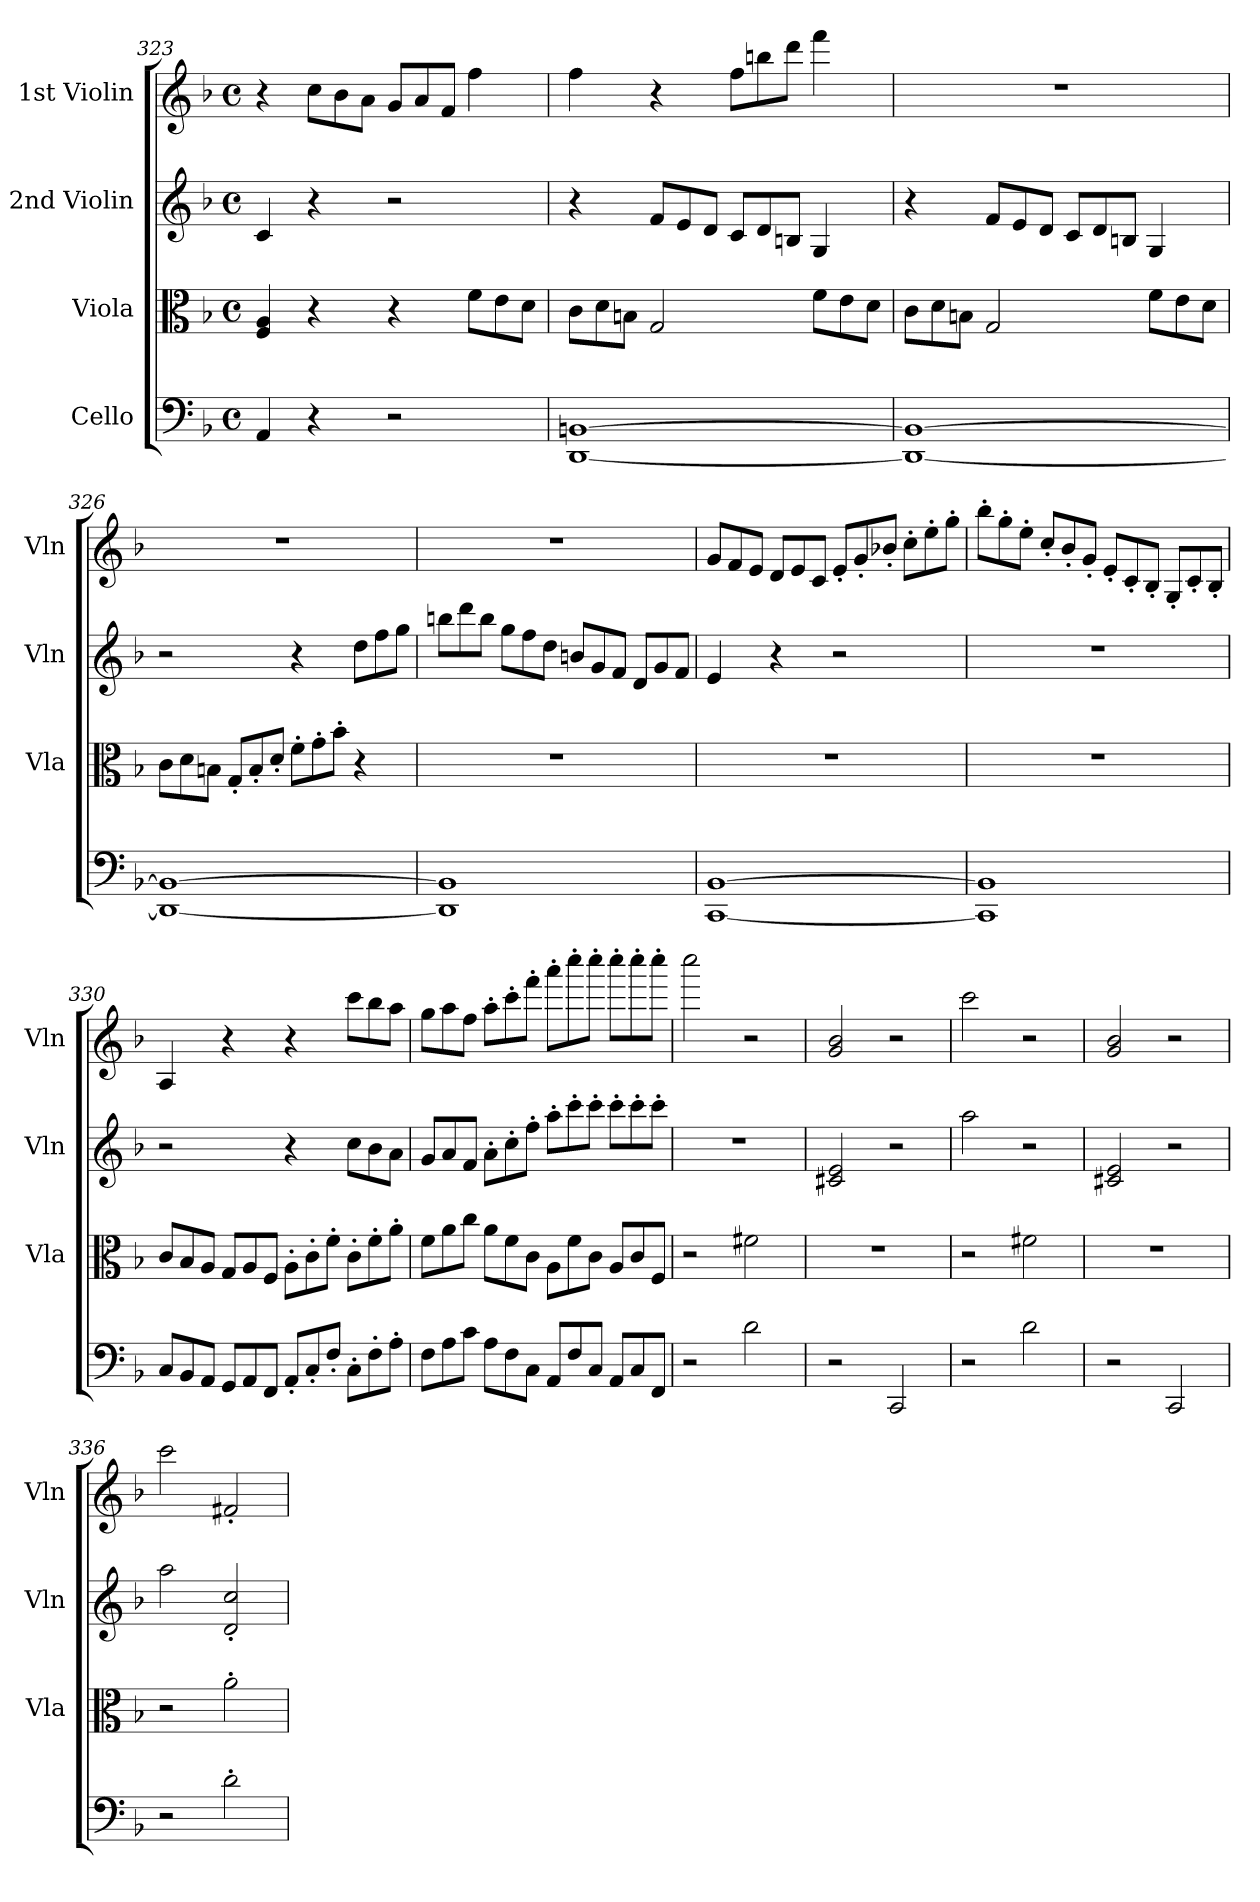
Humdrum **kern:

**kern	**kern	**kern	**kern
*part4	*part3	*part2	*part1
*staff4	*staff3	*staff2	*staff1
*I"Cello	*I"Viola	*I"2nd Violin	*I"1st Violin
*	*I'Vla	*I'Vln	*I'Vln
*clefF4	*clefC3	*clefG2	*clefG2
*k[b-]	*k[b-]	*k[b-]	*k[b-]
*M4/4	*M4/4	*M4/4	*M4/4
*met(c)	*met(c)	*met(c)	*met(c)
=323	=323	=323	=323
4AA/	4F/ 4A/	4c/	4r
*	*	*	*Xtuplet
4r	4r	4r	12cc\L
.	.	.	12b-\
.	.	.	12a\J
2r	4r	2r	12g/L
.	.	.	12a/
.	.	.	12f/J
*	*Xtuplet	*	*
.	12f\L	.	4ff\
.	12e\	.	.
.	12d\J	.	.
=324	=324	=324	=324
[1DD [1BBn	12c\L	4r	4ff\
.	12d\	.	.
.	12Bn\J	.	.
*	*	*Xtuplet	*
.	2G/	12f/L	4r
.	.	12e/	.
.	.	12d/J	.
.	.	12c/L	12ff\L
.	.	12d/	12bbn\
.	.	12Bn/J	12ddd\J
.	12f\L	4G/	4fff\
.	12e\	.	.
.	12d\J	.	.
=325	=325	=325	=325
1DD_ 1BB_	12c\L	4r	1r
.	12d\	.	.
.	12Bn\J	.	.
.	2G/	12f/L	.
.	.	12e/	.
.	.	12d/J	.
.	.	12c/L	.
.	.	12d/	.
.	.	12Bn/J	.
.	12f\L	4G/	.
.	12e\	.	.
.	12d\J	.	.
=326	=326	=326	=326
1DD_ 1BB_	12c\L	2r	1r
.	12d\	.	.
.	12Bn\J	.	.
.	12G'/L	.	.
.	12B'/	.	.
.	12d'/J	.	.
.	12f'\L	4r	.
.	12g'\	.	.
.	12b-'\J	.	.
.	4r	12dd\L	.
.	.	12ff\	.
.	.	12gg\J	.
=327	=327	=327	=327
1DD] 1BB]	1r	12bbn\L	1r
.	.	12ddd\	.
.	.	12bb\J	.
.	.	12gg\L	.
.	.	12ff\	.
.	.	12dd\J	.
.	.	12bn/L	.
.	.	12g/	.
.	.	12f/J	.
.	.	12d/L	.
.	.	12g/	.
.	.	12f/J	.
=328	=328	=328	=328
[1CC [1BB-	1r	4e/	12g/L
.	.	.	12f/
.	.	.	12e/J
.	.	4r	12d/L
.	.	.	12e/
.	.	.	12c/J
.	.	2r	12e'/L
.	.	.	12g'/
.	.	.	12b-X'/J
.	.	.	12cc'\L
.	.	.	12ee'\
.	.	.	12gg'\J
=329	=329	=329	=329
1CC] 1BB-]	1r	1r	12bb-'\L
.	.	.	12gg'\
.	.	.	12ee'\J
.	.	.	12cc'/L
.	.	.	12b-'/
.	.	.	12g'/J
.	.	.	12e'/L
.	.	.	12c'/
.	.	.	12B-'/J
.	.	.	12G'/L
.	.	.	12c'/
.	.	.	12B-'/J
=330	=330	=330	=330
*Xtuplet	*	*	*
12C/L	12c/L	2r	4A/
12BB-/	12B-/	.	.
12AA/J	12A/J	.	.
12GG/L	12G/L	.	4r
12AA/	12A/	.	.
12FF/J	12F/J	.	.
12AA'/L	12A'\L	4r	4r
12C'/	12c'\	.	.
12F'/J	12f'\J	.	.
12C'\L	12c'\L	12cc\L	12ccc\L
12F'\	12f'\	12b-\	12bb-\
12A'\J	12a'\J	12a\J	12aa\J
=331	=331	=331	=331
12F\L	12f\L	12g/L	12gg\L
12A\	12a\	12a/	12aa\
12c\J	12cc\J	12f/J	12ff\J
12A\L	12a\L	12a'\L	12aa'\L
12F\	12f\	12cc'\	12ccc'\
12C\J	12c\J	12ff'\J	12fff'\J
12AA/L	12A\L	12aa'\L	12aaa'\L
12F/	12f\	12ccc'\	12cccc'\
12C/J	12c\J	12ccc'\J	12cccc'\J
12AA/L	12A/L	12ccc'\L	12cccc'\L
12C/	12c/	12ccc'\	12cccc'\
12FF/J	12F/J	12ccc'\J	12cccc'\J
=332	=332	=332	=332
2r	2r	1r	2cccc\
2d\	2f#X\	.	2r
=333	=333	=333	=333
2r	1r	2c#X/ 2e/	2g/ 2b-/
2CC/	.	2r	2r
=334	=334	=334	=334
2r	2r	2aa\	2ccc\
2d\	2f#X\	2r	2r
=335	=335	=335	=335
2r	1r	2c#X/ 2e/	2g/ 2b-/
2CC/	.	2r	2r
=336	=336	=336	=336
2r	2r	2aa\	2ccc\
2d'\	2a'\	2d/' 2cc/'	2f#X'/
=	=	=	=
*-	*-	*-	*-
